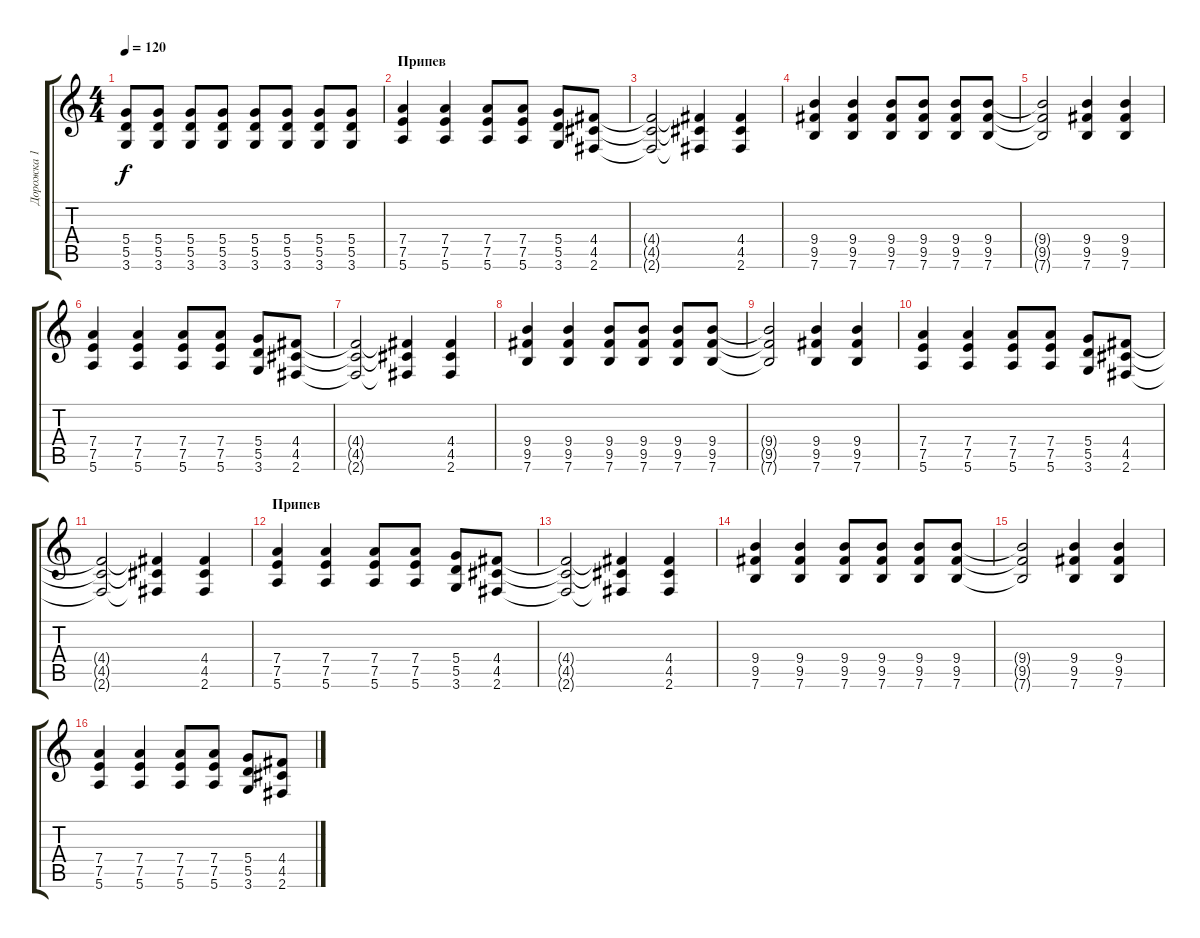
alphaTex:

\track ("Дорожка 1" "Дорожка 1") {instrument distortionguitar}
\staff {score tabs}
\tuning (E4 B3 G3 D3 A2 E2) {hide}
\ts (4 4)
\tempo 120
\clef g2
\ks c
(5.4 5.5 3.6).8{dy f} (5.4 5.5 3.6).8 (5.4 5.5 3.6).8 (5.4 5.5 3.6).8 (5.4 5.5 3.6).8 (5.4 5.5 3.6).8 (5.4 5.5 3.6).8 (5.4 5.5 3.6).8 |
\section ("" "Припев")
(7.4 7.5 5.6).4 (7.4 7.5 5.6).4 (7.4 7.5 5.6).8 (7.4 7.5 5.6).8 (5.4 5.5 3.6).8 (4.4 4.5 2.6).8 |
(4.4{t} 4.5{t} 2.6{t}).2 (4.4{t} 4.5{t} 2.6{t}).4 (4.4 4.5 2.6).4 |
(9.4 9.5 7.6).4 (9.4 9.5 7.6).4 (9.4 9.5 7.6).8 (9.4 9.5 7.6).8 (9.4 9.5 7.6).8 (9.4 9.5 7.6).8 |
(9.4{t} 9.5{t} 7.6{t}).2 (9.4 9.5 7.6).4 (9.4 9.5 7.6).4 |
(7.4 7.5 5.6).4 (7.4 7.5 5.6).4 (7.4 7.5 5.6).8 (7.4 7.5 5.6).8 (5.4 5.5 3.6).8 (4.4 4.5 2.6).8 |
(4.4{t} 4.5{t} 2.6{t}).2 (4.4{t} 4.5{t} 2.6{t}).4 (4.4 4.5 2.6).4 |
(9.4 9.5 7.6).4 (9.4 9.5 7.6).4 (9.4 9.5 7.6).8 (9.4 9.5 7.6).8 (9.4 9.5 7.6).8 (9.4 9.5 7.6).8 |
(9.4{t} 9.5{t} 7.6{t}).2 (9.4 9.5 7.6).4 (9.4 9.5 7.6).4 |
(7.4 7.5 5.6).4 (7.4 7.5 5.6).4 (7.4 7.5 5.6).8 (7.4 7.5 5.6).8 (5.4 5.5 3.6).8 (4.4 4.5 2.6).8 |
(4.4{t} 4.5{t} 2.6{t}).2 (4.4{t} 4.5{t} 2.6{t}).4 (4.4 4.5 2.6).4 |
\section ("" "Припев")
(7.4 7.5 5.6).4 (7.4 7.5 5.6).4 (7.4 7.5 5.6).8 (7.4 7.5 5.6).8 (5.4 5.5 3.6).8 (4.4 4.5 2.6).8 |
(4.4{t} 4.5{t} 2.6{t}).2 (4.4{t} 4.5{t} 2.6{t}).4 (4.4 4.5 2.6).4 |
(9.4 9.5 7.6).4 (9.4 9.5 7.6).4 (9.4 9.5 7.6).8 (9.4 9.5 7.6).8 (9.4 9.5 7.6).8 (9.4 9.5 7.6).8 |
(9.4{t} 9.5{t} 7.6{t}).2 (9.4 9.5 7.6).4 (9.4 9.5 7.6).4 |
(7.4 7.5 5.6).4 (7.4 7.5 5.6).4 (7.4 7.5 5.6).8 (7.4 7.5 5.6).8 (5.4 5.5 3.6).8 (4.4 4.5 2.6).8
